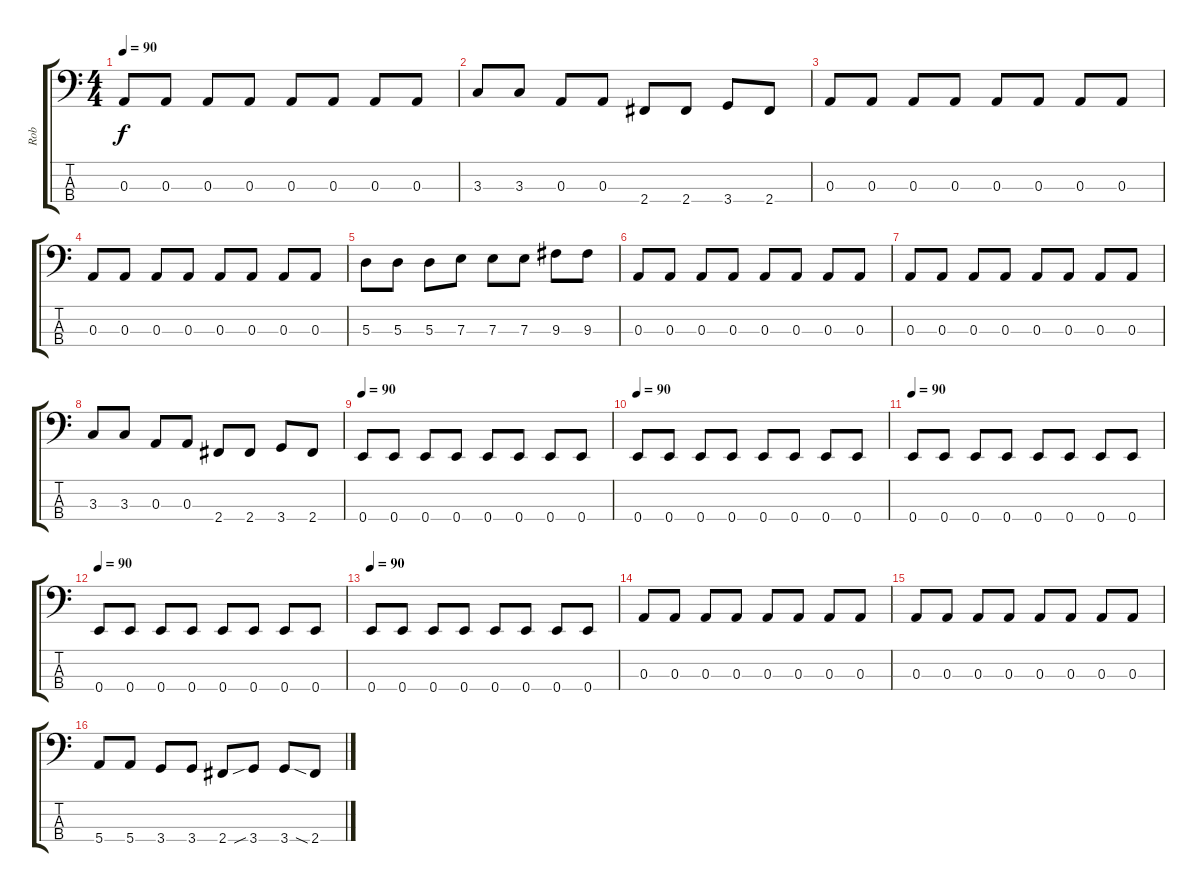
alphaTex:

\track ("Rob" "Rob") {instrument electricbassfinger}
\staff {score tabs}
\tuning (G2 D2 A1 E1) {hide}
\ts (4 4)
\tempo 90
\clef f4
\ks c
0.3.8{dy f} 0.3.8 0.3.8 0.3.8 0.3.8 0.3.8 0.3.8 0.3.8 |
3.3.8 3.3.8 0.3.8 0.3.8 2.4.8 2.4.8 3.4.8 2.4.8 |
0.3.8 0.3.8 0.3.8 0.3.8 0.3.8 0.3.8 0.3.8 0.3.8 |
0.3.8 0.3.8 0.3.8 0.3.8 0.3.8 0.3.8 0.3.8 0.3.8 |
5.3.8 5.3.8 5.3.8 7.3.8 7.3.8 7.3.8 9.3.8 9.3.8 |
0.3.8 0.3.8 0.3.8 0.3.8 0.3.8 0.3.8 0.3.8 0.3.8 |
0.3.8 0.3.8 0.3.8 0.3.8 0.3.8 0.3.8 0.3.8 0.3.8 |
3.3.8 3.3.8 0.3.8 0.3.8 2.4.8 2.4.8 3.4.8 2.4.8 |
\tempo 90
0.4.8 0.4.8 0.4.8 0.4.8 0.4.8 0.4.8 0.4.8 0.4.8 |
\tempo 90
0.4.8 0.4.8 0.4.8 0.4.8 0.4.8 0.4.8 0.4.8 0.4.8 |
\tempo 90
0.4.8 0.4.8 0.4.8 0.4.8 0.4.8 0.4.8 0.4.8 0.4.8 |
\tempo 90
0.4.8 0.4.8 0.4.8 0.4.8 0.4.8 0.4.8 0.4.8 0.4.8 |
\tempo 90
0.4.8 0.4.8 0.4.8 0.4.8 0.4.8 0.4.8 0.4.8 0.4.8 |
0.3.8 0.3.8 0.3.8 0.3.8 0.3.8 0.3.8 0.3.8 0.3.8 |
0.3.8 0.3.8 0.3.8 0.3.8 0.3.8 0.3.8 0.3.8 0.3.8 |
5.4.8 5.4.8 3.4.8 3.4.8 2.4.8 3.4{sib}.8 3.4.8 2.4{sia}.8
